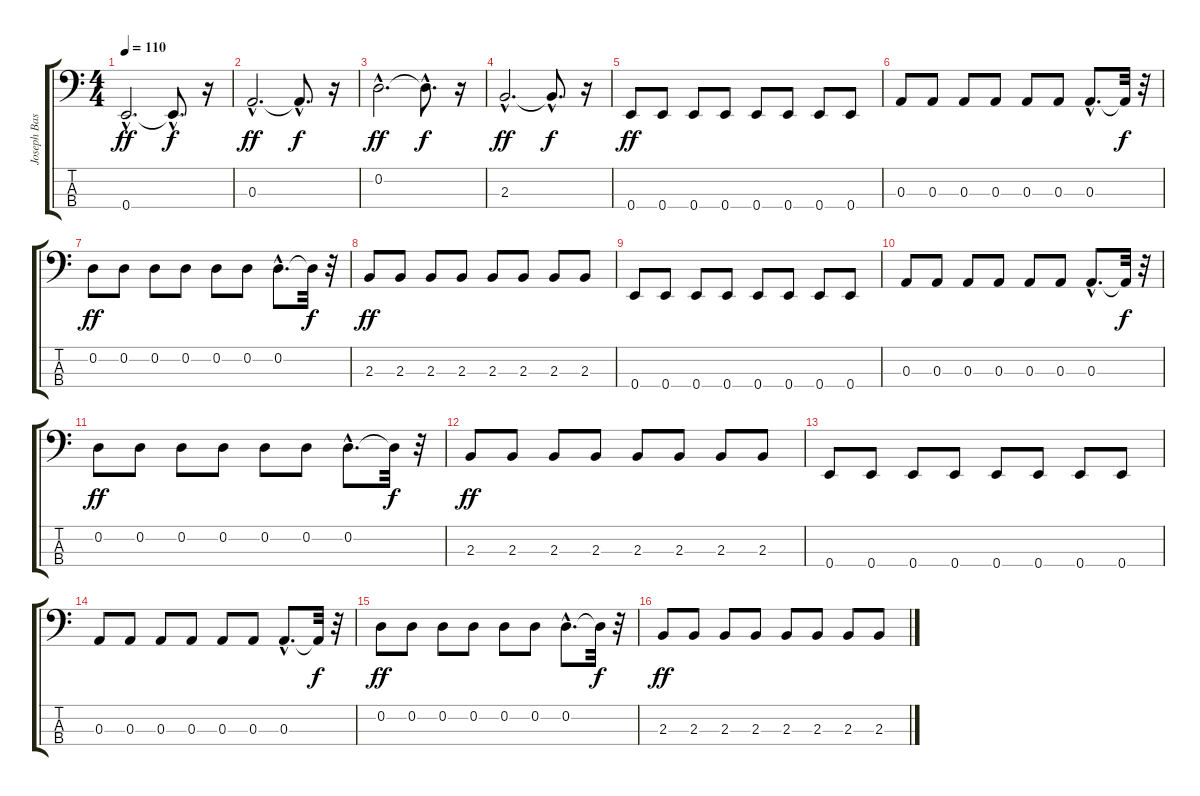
\track ("Joseph Bass" "Joseph Bas") {instrument electricbassfinger}
\staff {score tabs}
\tuning (G2 D2 A1 E1) {hide}
\ts (4 4)
\tempo 110
\clef f4
\ks c
0.4{hac}.2{d dy ff} 0.4{hac t}.8{d dy f} r.16 |
0.3{hac}.2{d dy ff} 0.3{hac t}.8{d dy f} r.16 |
0.2{hac}.2{d dy ff} 0.2{hac t}.8{d dy f} r.16 |
2.3{hac}.2{d dy ff} 2.3{hac t}.8{d dy f} r.16 |
0.4.8{dy ff} 0.4.8 0.4.8 0.4.8 0.4.8 0.4.8 0.4.8 0.4.8 |
0.3.8 0.3.8 0.3.8 0.3.8 0.3.8 0.3.8 0.3{hac}.8{d} 0.3{t}.32{dy f} r.32 |
0.2.8{dy ff} 0.2.8 0.2.8 0.2.8 0.2.8 0.2.8 0.2{hac}.8{d} 0.2{t}.32{dy f} r.32 |
2.3.8{dy ff} 2.3.8 2.3.8 2.3.8 2.3.8 2.3.8 2.3.8 2.3.8 |
0.4.8 0.4.8 0.4.8 0.4.8 0.4.8 0.4.8 0.4.8 0.4.8 |
0.3.8 0.3.8 0.3.8 0.3.8 0.3.8 0.3.8 0.3{hac}.8{d} 0.3{t}.32{dy f} r.32 |
0.2.8{dy ff} 0.2.8 0.2.8 0.2.8 0.2.8 0.2.8 0.2{hac}.8{d} 0.2{t}.32{dy f} r.32 |
2.3.8{dy ff} 2.3.8 2.3.8 2.3.8 2.3.8 2.3.8 2.3.8 2.3.8 |
0.4.8 0.4.8 0.4.8 0.4.8 0.4.8 0.4.8 0.4.8 0.4.8 |
0.3.8 0.3.8 0.3.8 0.3.8 0.3.8 0.3.8 0.3{hac}.8{d} 0.3{t}.32{dy f} r.32 |
0.2.8{dy ff} 0.2.8 0.2.8 0.2.8 0.2.8 0.2.8 0.2{hac}.8{d} 0.2{t}.32{dy f} r.32 |
2.3.8{dy ff} 2.3.8 2.3.8 2.3.8 2.3.8 2.3.8 2.3.8 2.3.8
